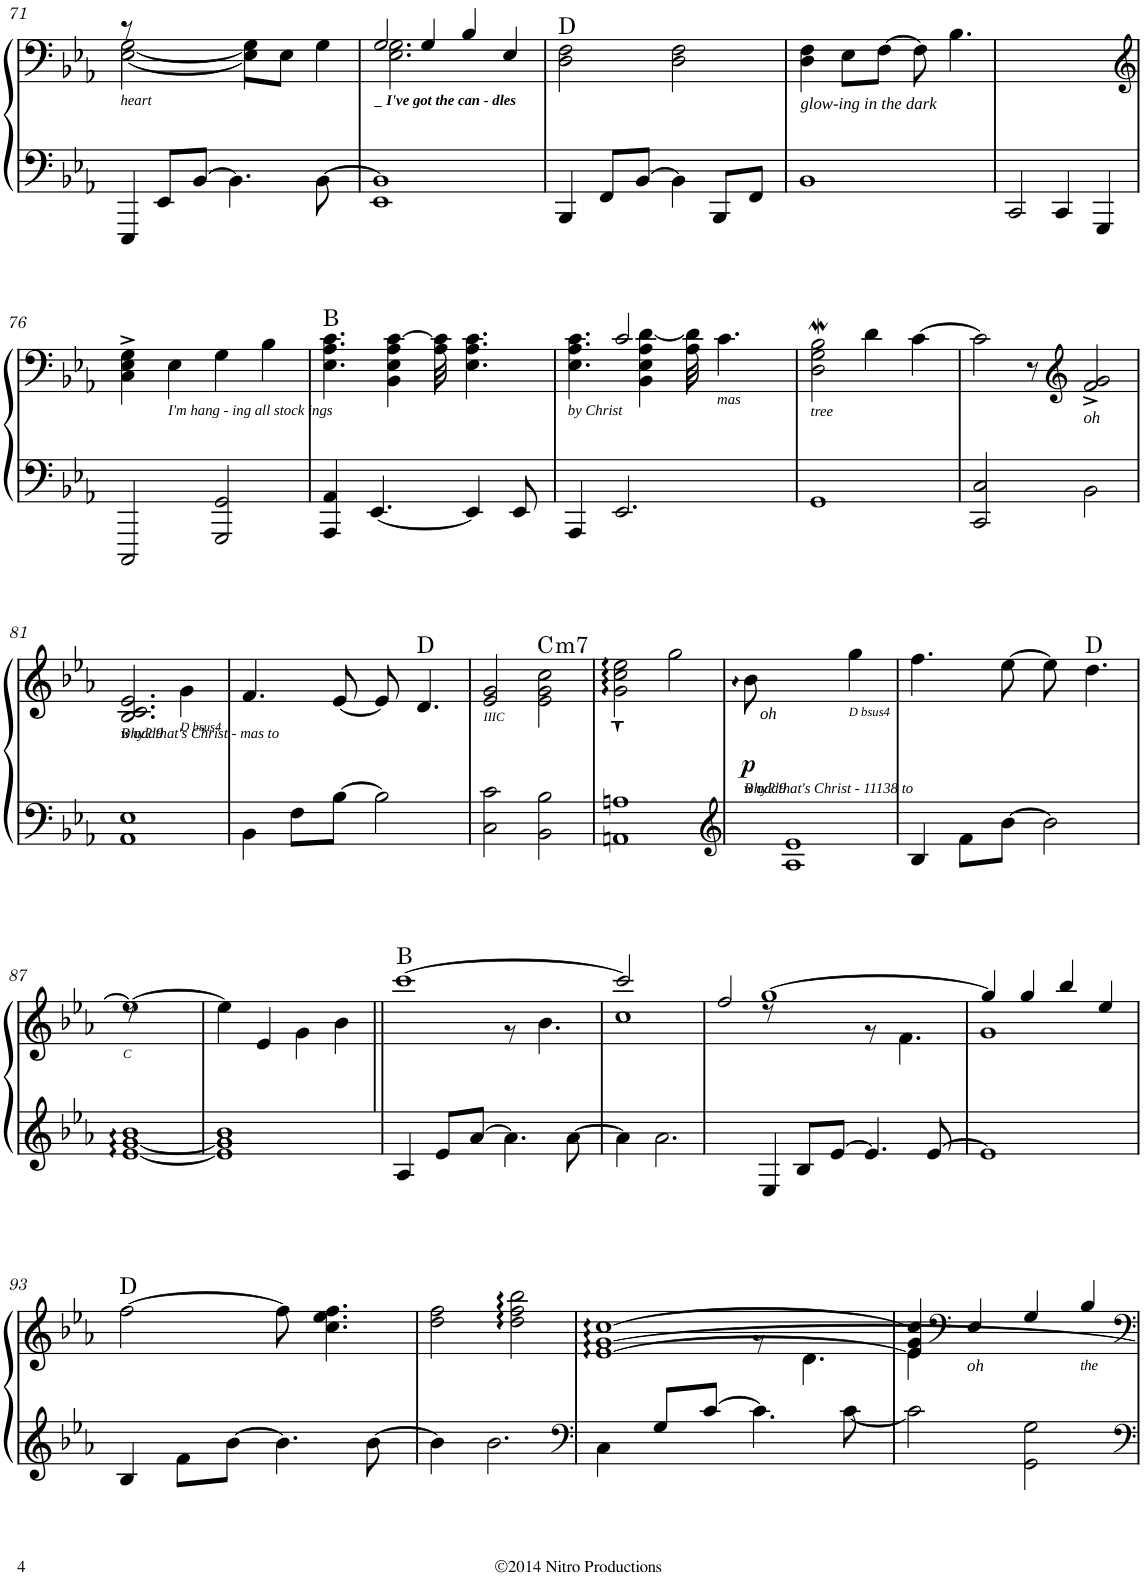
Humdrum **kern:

**kern	**kern	**dynam	**harte
*part1	*part1	*part1	*part1
*staff2	*staff1	*staff1/2	*
!!LO:PB:g=z
*clefF4	*clefF4	*	*
*k[b-e-a-]	*k[b-e-a-]	*	*
*M4/4	*M4/4	*	*
*met(c|)	*met(c|)	*	*
=71	=71	=71	=71
*^	*^	*	*
*	*	*	*^	*	*
!	!	!LO:TX:b:i:t=heart	!	!	!	!
8ryy	4EEE-/	8r	[2E-\	[2G\	.	.
8EE-/L	.	2.ryy	.	.	.	.
[8BB-/J	8ryy	.	.	.	.	.
4.BB-\]	2ryy	.	.	.	.	.
.	.	.	4E-\]	8G\L]	.	.
.	.	.	.	8E-\J	.	.
[8BB-\	.	.	4ryy	4G\	.	.
8ryy	8ryy	8ryy	.	.	.	.
=72	=72	=72	=72	=72	=72	=72
*	*^	*	*	*	*	*
!	!	!	!LO:TX:b:Bi:t=_ I've got the can - dles	!	!	!	!
1BB-]	2.ryy	1EE-	1ryy	2.E-\ 2.G\	2G/	.	.
.	.	.	.	.	4G/	.	.
.	4ryy	.	.	4B-/	2ryy	.	.
4ryy	4ryy	4ryy	4ryy	4E-/	.	.	.
*v	*v	*v	*	*	*	*	*
*	*v	*v	*v	*	*
=73	=73	=73	=73
4BBB-/	2D\ 2F\	.	D:maj
4ryy	.	.	.
8FF/L	2D\ 2F\	.	.
[8BB-/J	.	.	.
4BB-\]	.	.	.
8BBB-/L	4ryy	.	.
8FF/J	.	.	.
=74	=74	=74	=74
!	!LO:TX:b:i:t=glow-ing in the dark	!	!
1BB-	4D\ 4F\	.	.
.	8E-\L	.	.
.	[8F\J	.	.
.	8F\]	.	.
.	4.B-\	.	.
=75	=75	=75	=75
*^	*	*	*
2CC/	1ryy	1ryy	.	.
4CC/	.	.	.	.
4GGG/	.	.	.	.
*v	*v	*	*	*
!!LO:LB:g=z
=76	=76	=76	=76
*	*clefG2	*	*
2CCC/	4C\^ 4E-\^ 4G\^	.	.
!	!LO:TX:b:i:t=I'm hang - ing all stock ings	!	!
.	4E-\	.	.
2GGG/ 2GG/	4G\	.	.
.	4B-\	.	.
=77	=77	=77	=77
4AAA-/ 4AA-/	4.E-\ 4.A-\ 4.c\	.	B:maj
[4.EE-/	.	.	.
.	4BB-\ 4E-\ 4A-\ [4c\	.	.
32ryy	32A-\ 32c\]	.	.
4EE-/]	[32%11E-\ [32%11A-\ [32%11c\	.	.
[16.EE-/	.	.	.
=78	=78	=78	=78
*	*^	*	*
!	!LO:TX:b:i:t=by Christ	!	!	!
4AAA-/	4.E-\ 4.A-\ 4.c\	4ryy	.	.
32EE-/]	.	2c/	.	.
2.EE-/	.	.	.	.
.	32E-\] 32A-\] 32c\]	.	.	.
.	4BB-\ 4E-\ 4A-\ [4d\	.	.	.
!	!LO:TX:b:i:t=mas	!	!	!
.	32A-\ 32d\]	.	.	.
.	[32%11c\	.	.	.
.	.	32ryy	.	.
.	.	4ryy	.	.
32ryy	32ryy	32ryy	.	.
=79	=79	=79	=79	=79
!	!LO:TX:b:i:t=tree	!	!	!
*	*v	*v	*	*
1GG	2D\M 2G\M 2B-\M	.	.
.	32c\]	.	.
.	4d\	.	.
.	[4c\	.	.
32ryy	.	.	.
=80	=80	=80	=80
2CC/ 2C/	2c\]	.	.
8ryy	8r	.	.
*	*clefG2	*	*
!	!LO:TX:b:i:t=oh	!	!
[4.BB-\	[4.f/^ [4.g/^	.	.
!!LO:LB:g=z
=81	=81	=81	=81
*^	*	*	*
!	!	!LO:TX:b:i:t=B add9	!	!
!	!	!LO:TX:b:i:t=why? that's Christ - mas to	!	!
1AA-	1E-	2.B-/ 2.c/ 2.e-/	.	.
!	!	!LO:TX:b:i:t=D bsus4	!	!
.	.	8f/] 8g/]	.	.
.	.	4g\	.	.
8BB-\]	8ryy	.	.	.
*v	*v	*	*	*
=82	=82	=82	=82
4BB-\	4.f/	.	.
8F\L	.	.	.
[8B-\J	[8e-/	.	.
2B-\]	8e-/]	.	.
.	4.d/	.	D:maj
=83	=83	=83	=83
!	!LO:TX:b:i:t=IIIC	!	!
2C\ 2c\	2e-/ 2g/	.	.
!	!	!	!LO:H:kt=m7
2BB-\ 2B-\	2e-\ 2g\ 2cc\	.	C:min7
=84	=84	=84	=84
*^	*	*	*
1AAn	1An	2g\~` 2cc\~` 2ee-\~`	.	.
!	!	!LO:TX:b:i:t=oh	!	!
!	!	!	!LO:DY:b	!
.	.	2gg\	p	.
=85	=85	=85	=85	=85
*clefG2	*	*	*	*
!	!	!LO:TX:b:i:t=B add9	!	!
!	!	!LO:TX:b:i:t=why? that's Christ - 11138 to	!	!
8ryy	8ryy	8b-\	.	.
[2..A-	[2..e-	2..ryy	.	.
4.ryy	8ryy	8ryy	.	.
!	!	!LO:TX:b:i:t=D bsus4	!	!
.	4ryy	4gg\	.	.
*v	*v	*	*	*
=86	=86	=86	=86
4B-/	4.ff\	.	.
8A-]	.	.	.
8e-]	8ryy	.	.
8f\L	[8ee-\	.	.
[8b-\J	8ee-\]	.	D:maj
2b-\]	4.dd\	.	.
.	8ryy	.	.
!!LO:LB:g=z
=87	=87	=87	=87
*	*^	*	*
!	!LO:TX:b:i:t=C	!	!	!
[1e- [1g 1b-	8r	1ee-_	.	.
.	2..ryy	.	.	.
=88	=88	=88	=88	=88
1e-] 1g] 1b-	1ryy	4ee-\]	.	.
.	.	4e-/	.	.
.	.	4g\	.	.
.	.	4b-\	.	.
=89||	=89||	=89||	=89||	=89||
4A-/	[1ccc	2ryy	.	B:maj
8e-/L	.	.	.	.
[8a-/J	.	.	.	.
4.a-\]	.	8r	.	.
.	.	4.b-\	.	.
[8a-\	.	.	.	.
=90	=90	=90	=90	=90
4a-\]	2ccc/]	1cc	.	.
2.a-\	.	.	.	.
.	2ryy	.	.	.
=91	=91	=91	=91	=91
*^	*	*^	*	*
*	*^	*	*	*	*	*
*	*	*^	*	*	*	*	*
8ryy	2ryy	2ryy	2..ryy	2ff/	1ryy	2ryy	.	.
.	4E-/	8ryy	.	8r	.	[2gg	.	.
8B-/L	.	2..ryy	.	2.ryy	.	.	.	.
[8e-/J	8ryy	.	.	.	.	.	.	.
8e-/_	2ryy	.	8r	.	.	.	.	.
4ryy	.	.	8ryy	.	4.f\	2ryy	.	.
.	.	.	4.ryy	.	.	.	.	.
[8e-/	.	.	.	.	.	.	.	.
8ryy	8ryy	.	.	8ryy	8ryy	.	.	.
*v	*v	*v	*v	*	*	*	*	*
*	*	*v	*v	*	*
=92	=92	=92	=92	=92
1e-]	1g	4gg/]	.	.
.	.	2gg_	.	.
.	.	4gg/	.	.
4e-/]	2ryy	4bb-/	.	.
4ryy	.	4ee-/	.	.
*	*v	*v	*	*
!!LO:LB:g=z
=93	=93	=93	=93
4B-/	[2ff\	.	D:maj
8f\L	.	.	.
[8b-\J	.	.	.
4.b-\]	8ff\]	.	.
.	4.cc\ 4.ee-\ 4.ff\	.	.
[8b-\	.	.	.
=94	=94	=94	=94
4b-\]	2dd\ 2ff\	.	.
2.b-\	.	.	.
.	2dd\ 2ff\ 2bb-\	.	.
=95	=95	=95	=95
*clefF4	*	*	*
*^	*^	*	*
*	*	*	*^	*	*
4C\	2ryy	[1cc	[1e-: [1g:	8ryy	.	.
*	*	*	*v	*v	*	*
8G/L	.	.	.	.	.
[8c/J	.	.	.	.	.
4.c\]	8r	.	.	.	.
*	*	*	*^	*	*
.	4.ryy	.	.	4.d\	.	.
[8c\	.	.	.	.	.	.
*	*	*	*v	*v	*	*
=96	=96	=96	=96	=96	=96
2c\]	4ryy	4e-/ 4g/ 4cc/]	4e-\]	.	.
*	*	*clefF4	*	*	*
!	!	!LO:TX:b:i:t=oh	!	!	!
.	2.ryy	4E-/	2.ryy	.	.
2GG\ 2G\	.	4G/	.	.	.
!	!	!LO:TX:b:i:t=the	!	!	!
.	.	4B-/	.	.	.
*v	*v	*	*	*	*
*	*v	*v	*	*
=	=	=	=
*-	*-	*-	*-
